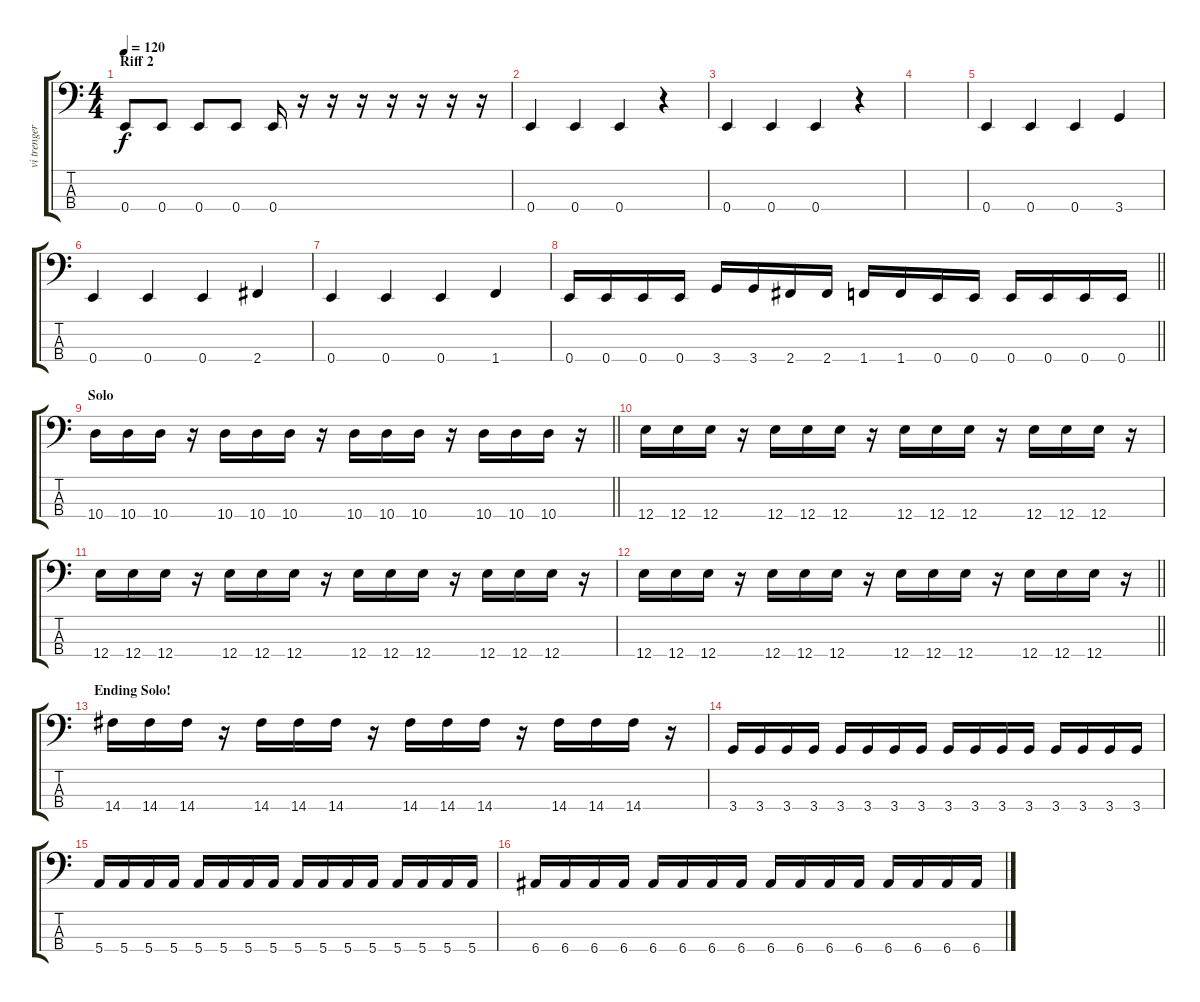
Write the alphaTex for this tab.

\track ("vi trenger bass" "vi trenger") {instrument electricbasspick}
\staff {score tabs}
\tuning (G2 D2 A1 E1) {hide}
\ts (4 4)
\section ("" "Riff 2")
\tempo 120
\clef f4
\ks c
0.4.8{dy f} 0.4.8 0.4.8 0.4.8 0.4.16 r.16 r.16 r.16 r.16 r.16 r.16 r.16 |
0.4.4 0.4.4 0.4.4 r.4 |
0.4.4 0.4.4 0.4.4 r.4 |
|
0.4.4 0.4.4 0.4.4 3.4.4 |
0.4.4 0.4.4 0.4.4 2.4.4 |
0.4.4 0.4.4 0.4.4 1.4.4 |
\barLineRight lightlight
0.4.16 0.4.16 0.4.16 0.4.16 3.4.16 3.4.16 2.4.16 2.4.16 1.4.16 1.4.16 0.4.16 0.4.16 0.4.16 0.4.16 0.4.16 0.4.16 |
\section ("" "Solo")
\barLineRight lightlight
10.4.16 10.4.16 10.4.16 r.16 10.4.16 10.4.16 10.4.16 r.16 10.4.16 10.4.16 10.4.16 r.16 10.4.16 10.4.16 10.4.16 r.16 |
12.4.16 12.4.16 12.4.16 r.16 12.4.16 12.4.16 12.4.16 r.16 12.4.16 12.4.16 12.4.16 r.16 12.4.16 12.4.16 12.4.16 r.16 |
12.4.16 12.4.16 12.4.16 r.16 12.4.16 12.4.16 12.4.16 r.16 12.4.16 12.4.16 12.4.16 r.16 12.4.16 12.4.16 12.4.16 r.16 |
\barLineRight lightlight
12.4.16 12.4.16 12.4.16 r.16 12.4.16 12.4.16 12.4.16 r.16 12.4.16 12.4.16 12.4.16 r.16 12.4.16 12.4.16 12.4.16 r.16 |
\section ("" "Ending Solo!")
14.4.16 14.4.16 14.4.16 r.16 14.4.16 14.4.16 14.4.16 r.16 14.4.16 14.4.16 14.4.16 r.16 14.4.16 14.4.16 14.4.16 r.16 |
3.4.16 3.4.16 3.4.16 3.4.16 3.4.16 3.4.16 3.4.16 3.4.16 3.4.16 3.4.16 3.4.16 3.4.16 3.4.16 3.4.16 3.4.16 3.4.16 |
5.4.16 5.4.16 5.4.16 5.4.16 5.4.16 5.4.16 5.4.16 5.4.16 5.4.16 5.4.16 5.4.16 5.4.16 5.4.16 5.4.16 5.4.16 5.4.16 |
6.4.16 6.4.16 6.4.16 6.4.16 6.4.16 6.4.16 6.4.16 6.4.16 6.4.16 6.4.16 6.4.16 6.4.16 6.4.16 6.4.16 6.4.16 6.4.16
